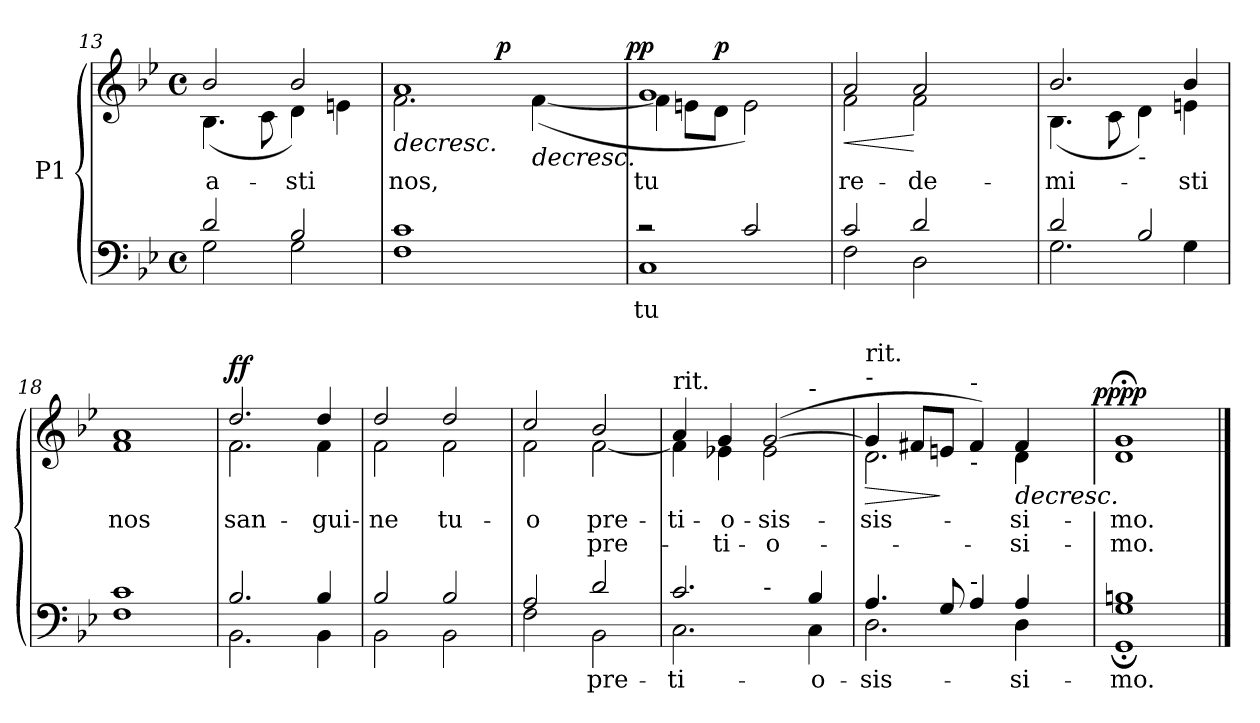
**kern	**text	**kern	**text	**text	**dynam
*part1	*part1	*part1	*part1	*part1	*part1
*staff2	*staff2	*staff1	*staff1	*staff1	*staff1/2
*I"P1	*	*	*	*	*
*clefF4	*	*clefG2	*	*	*
*k[b-e-]	*	*k[b-e-]	*	*	*
*B-:	*	*B-:	*	*	*
*M4/4	*	*M4/4	*	*	*
*met(c)	*	*met(c)	*	*	*
=13	=13	=13	=13	=13	=13
*^	*	*	*	*	*
!	!	!	!	!LO:LY:b:color=#000000	!	!
*	*	*	*^	*	*	*
2di/	2Gi\	.	2b-i/	(4.B-i\	-a-	.	.
.	.	.	.	8ci\	.	.	.
!	!	!	!	!	!LO:LY:b:color=#000000	!	!
2B-i/	2Gi\	.	2b-i/	4di\)	-sti	.	.
.	.	.	.	4eni\	.	.	.
*	*	*	*v	*v	*	*	*
=14	=14	=14	=14	=14	=14	=14
*	*	*	*^	*	*	*
!	!	!	!	!	!LO:LY:b:color=#000000	!	!LO:HP:b
*	*^	*	*^	*^	*	*	*
1ci	1Fi	2ryy	.	1ai	2.fi\	2ryy	2ryy	nos,	.	>
.	.	4ryy	.	.	.	16ryy	4ryy	.	.	.
.	.	.	.	.	.	64ryy	.	.	.	.
.	.	.	.	.	.	256.ryy	.	.	.	.
.	.	.	.	.	.	4ryy	.	.	.	p
!	!	!	!	!	!	!	!	!	!	!LO:HP:n=1:b
.	.	8ryy	.	.	([<4fi\	.	8ryy	.	.	] >
.	.	.	.	.	.	8ryy	.	.	.	.
.	.	16ryy	.	.	.	.	16ryy	.	.	.
.	.	32ryy	.	.	.	.	32ryy	.	.	.
.	.	.	.	.	.	32ryy	.	.	.	.
.	.	64ryy	.	.	.	.	64ryy	.	.	.
.	.	128...ryy	.	.	.	.	128...ryy	.	.	.
.	.	.	.	.	.	128ryy	.	.	.	.
.	.	.	.	.	.	512ryy	.	.	.	.
.	.	1024ryy	.	.	.	.	1024ryy	.	.	p p
.	.	.	.	.	.	.	.	.	.	]
*	*	*	*	*v	*v	*v	*v	*	*	*
=15	=15	=15	=15	=15	=15	=15	=15
*	*	*	*	*^	*	*	*
*	*	*	*	*	*^	*	*	*
*	*	*	*	*	*	*^	*	*	*
!	!	!	!LO:LY:b:color=#000000	!	!	!	!	!	!	!
*	*	*	*	*v	*v	*v	*v	*	*	*
*	*	*	*	*^	*	*	*
*	*	*	*	*	*^	*	*	*
*	*	*	*	*	*	*^	*	*	*
!	!	!	!	!	!	!	!	!LO:LY:a:color=#000000	!	!
*	*	*	*	*	*v	*v	*v	*	*	*
2r	1Ci	4.ryy	tu	1gi	4fi\]	tu	.	.
.	.	.	.	.	8eni\L	.	.	.
.	.	2ryy	.	.	8di\J	.	.	p
2ci/	.	.	.	.	2ei\)	.	.	.
.	.	8ryy	.	.	.	.	.	.
*	*	*	*	*v	*v	*	*	*
!!LO:LB:g=z
=16	=16	=16	=16	=16	=16	=16	=16
*	*	*	*	*^	*	*	*
!	!	!	!	!	!	!LO:LY:b:color=#000000	!	!LO:HP:b
*	*	*	*	*	*^	*	*	*
2ci/	2Fi\	2ryy	.	2ai/	2fi\	2ryy	re-	.	<
!	!	!	!	!	!	!	!LO:LY:b:color=#000000	!	!
2di/	2Di\	4ryy	.	2ai/	2fi\	4ryy	-de-	.	[ [ [
.	.	8ryy	.	.	.	8ryy	.	.	.
.	.	16ryy	.	.	.	16ryy	.	.	.
.	.	32ryy	.	.	.	32ryy	.	.	.
.	.	64ryy	.	.	.	64ryy	.	.	.
.	.	128...ryy	.	.	.	128...ryy	.	.	.
.	.	1024ryy	.	.	.	1024ryy	.	.	mf mf
*	*v	*v	*	*	*	*	*	*	*
*	*	*	*v	*v	*v	*	*	*
=17	=17	=17	=17	=17	=17	=17
*	*^	*	*^	*	*	*
*	*	*	*	*	*^	*	*	*
!	!	!	!	!	!	!	!LO:LY:b:color=#000000	!	!
*	*v	*v	*	*	*	*	*	*	*
*	*	*	*	*v	*v	*	*	*
2di/	2.Gi\	.	2.b-i/	(4.B-i\	-mi-	.	.
.	.	.	.	8ci\	.	.	.
!	!	!	!	!LO:TX:b:t=-	!	!	!
2B-i/	.	.	.	4di\)	.	.	.
!	!	!	!	!	!LO:LY:b:color=#000000	!	!
.	4Gi\	.	4b-i/	4eni\	-sti	.	.
*v	*v	*	*	*	*	*	*
*	*	*v	*v	*	*	*
=18	=18	=18	=18	=18	=18
*^	*	*^	*	*	*
!	!	!	!	!	!LO:LY:b:color=#000000	!	!
*v	*v	*	*	*	*	*	*
*	*	*v	*v	*	*	*
1Fi 1ci	.	1fi 1ai	nos	.	.
=19	=19	=19	=19	=19	=19
*^	*	*	*	*	*
!	!	!	!	!LO:LY:b:color=#000000	!	!
*	*	*	*^	*	*	*
2.B-i/	2.BB-i\	.	2.ddi/	2.fi\	san-	.	f f
!	!	!	!	!	!LO:LY:b:color=#000000	!	!
4B-i/	4BB-i\	.	4ddi/	4fi\	-gui-	.	.
=20	=20	=20	=20	=20	=20	=20	=20
!	!	!	!	!	!LO:LY:b:color=#000000	!	!
2B-i/	2BB-i\	.	2ddi/	2fi\	-ne	.	.
!	!	!	!	!	!LO:LY:b:color=#000000	!	!
2B-i/	2BB-i\	.	2ddi/	2fi\	tu-	.	.
!!LO:LB:g=z	!!
=21	=21	=21	=21	=21	=21	=21	=21
!	!	!	!	!	!LO:LY:b:color=#000000	!	!
2Ai/	2Fi\	.	2cci/	2fi\	-o	.	.
!	!	!LO:LY:a:color=#000000	!	!	!	!	!
!	!	!	!	!	!LO:LY:a:color=#000000	!LO:LY:b:color=#000000	!
2di/	2BB-i\	pre-	2b-i/	[<2fi\	pre-	pre-	.
*v	*v	*	*	*	*	*	*
*	*	*v	*v	*	*	*
=22	=22	=22	=22	=22	=22
*^	*	*^	*	*	*
!	!	!LO:LY:a:color=#000000	!	!	!	!	!
*	*	*	*v	*v	*	*	*
*	*	*	*^	*	*	*
!	!	!	!LO:TX:t=rit.	!	!	!	!
!	!	!	!	!	!LO:LY:a:color=#000000	!	!
*	*^	*	*	*^	*	*	*
2.ci/	2.Ci\	2ryy	-ti-	4ai/	4fi\]	2.ryy	-ti-	.	.
!	!	!	!	!	!	!	!LO:LY:a:color=#000000	!LO:LY:b:color=#000000	!
.	.	.	.	4gi/	4e-Xi\	.	-o-	-ti-	.
!	!	!LO:TX:a:t=-	!	!	!	!	!	!	!
!	!	!	!	!	!	!	!LO:LY:a:color=#000000	!LO:LY:b:color=#000000	!
.	.	2ryy	.	([>2gi/	2e-i\	.	-sis-	-o-	.
!	!	!	!	!	!	!LO:TX:a:t=-	!	!	!
!	!	!	!LO:LY:a:color=#000000	!	!	!	!	!	!
4B-i/	4Ci\	.	-o-	.	.	4ryy	.	.	.
=23	=23	=23	=23	=23	=23	=23	=23	=23	=23
!	!	!	!LO:LY:a:color=#000000	!	!	!	!	!	!
!	!	!	!	!LO:TX:a:t=-	!	!	!	!	!
!	!	!	!	!LO:TX:t=rit.	!	!	!	!	!
!	!	!	!	!	!	!	!LO:LY:b:color=#000000	!	!LO:HP:b
4.Ai/	2.Di\	2ryy	-sis-	4gi/]	2.di\	2ryy	-sis-	.	>
.	.	.	.	8f#Xi/L	.	.	.	.	.
8Gi/	.	.	.	8eni/J	.	.	.	.	]
!	!	!	!	!LO:TX:b:t=-	!	!	!	!	!
!	!	!	!	!LO:TX:a:t=-	!	!	!	!	!
!LO:TX:a:t=-	!	!	!	!	!	!	!	!	!
4Ai/	.	4ryy	.	4f#i/)	.	4ryy	.	.	.
!	!	!	!LO:LY:a:color=#000000	!	!	!	!	!	!
!	!	!	!	!	!	!	!LO:LY:a:color=#000000	!LO:LY:b:color=#000000	!LO:HP:n=1:b
4Ai/	4Di\	8ryy	-si-	4f#i/	4di\	8ryy	-si-	-si-	] >
.	.	16ryy	.	.	.	16ryy	.	.	.
.	.	32ryy	.	.	.	32ryy	.	.	.
.	.	64ryy	.	.	.	64ryy	.	.	.
.	.	128...ryy	.	.	.	128...ryy	.	.	.
.	.	1024ryy	.	.	.	1024ryy	.	.	pp pp
*v	*v	*v	*	*	*	*	*	*	*
*	*	*v	*v	*v	*	*	*
=24	=24	=24	=24	=24	=24
*^	*	*^	*	*	*
*	*^	*	*	*^	*	*	*
!	!	!	!LO:LY:a:color=#000000	!	!	!	!	!	!
*	*v	*v	*	*	*	*	*	*	*
*	*	*	*v	*v	*v	*	*	*
*	*^	*	*^	*	*	*
*	*	*	*	*	*^	*	*	*
!	!	!	!	!	!	!	!LO:LY:a:color=#000000	!LO:LY:b:color=#000000	!
*	*v	*v	*	*	*	*	*	*	*
*	*	*	*	*v	*v	*	*	*
1Gi 1Bni	1GG;i	-mo.	1g;i	1di	-mo.	-mo.	.
*v	*v	*	*	*	*	*	*
*	*	*v	*v	*	*	*
==	==	==	==	==	==
*-	*-	*-	*-	*-	*-
